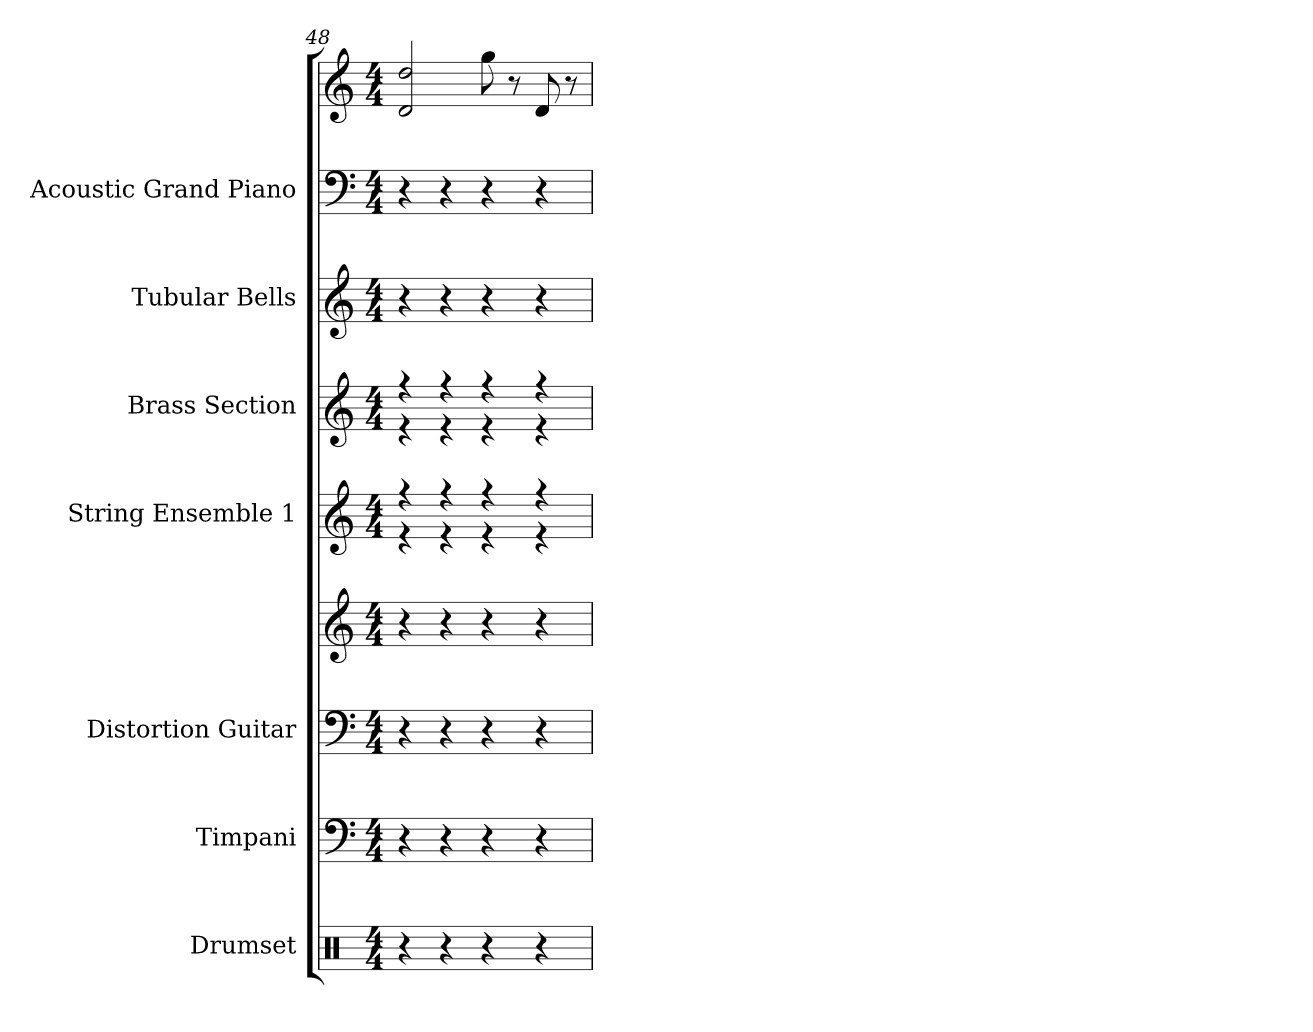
**kern	**kern	**kern	**kern	**kern	**kern	**kern	**kern	**kern
*part7	*part6	*part5	*part5	*part4	*part3	*part2	*part1	*part1
*staff9	*staff8	*staff7	*staff6	*staff5	*staff4	*staff3	*staff2	*staff1
*I"Drumset	*I"Timpani	*I"Distortion Guitar	*	*I"String Ensemble 1	*I"Brass Section	*I"Tubular Bells	*I"Acoustic Grand Piano	*
*I'Drs.	*I'Timp	*	*	*I'Str	*I'Brs	*I'Tbells	*I'Pno	*
*clefX	*clefF4	*clefF4	*clefG2	*clefG2	*clefG2	*clefG2	*clefF4	*clefG2
*k[]	*k[]	*k[]	*k[]	*k[]	*k[]	*k[]	*k[]	*k[]
*M4/4	*M4/4	*M4/4	*M4/4	*M4/4	*M4/4	*M4/4	*M4/4	*M4/4
=48	=48	=48	=48	=48	=48	=48	=48	=48
*	*	*	*	*^	*^	*	*	*
4r	4r	4r	4r	4r	4r	4r	4r	4r	4r	2d 2dd
4r	4r	4r	4r	4r	4r	4r	4r	4r	4r	.
4r	4r	4r	4r	4r	4r	4r	4r	4r	4r	8gg
.	.	.	.	.	.	.	.	.	.	8r
4r	4r	4r	4r	4r	4r	4r	4r	4r	4r	8d
.	.	.	.	.	.	.	.	.	.	8r
*	*	*	*	*v	*v	*	*	*	*	*
*	*	*	*	*	*v	*v	*	*	*
=	=	=	=	=	=	=	=	=
*-	*-	*-	*-	*-	*-	*-	*-	*-
